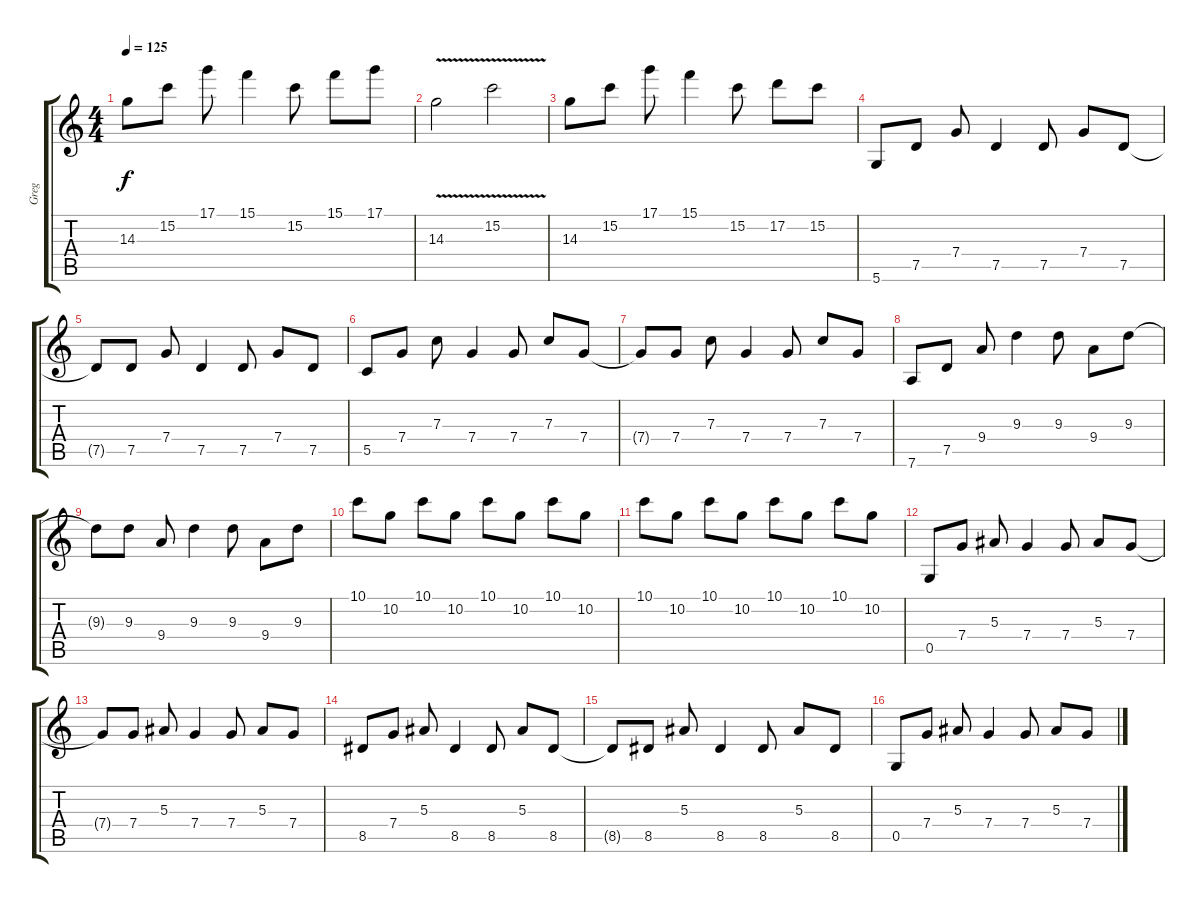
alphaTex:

\track ("Greg" "Greg") {instrument acousticguitarsteel}
\staff {score tabs}
\tuning (D4 A3 F3 C3 G2 D2) {hide}
\ts (4 4)
\tempo 125
\clef g2
\ks c
14.3.8{dy f} 15.2.8 17.1.8 15.1.4 15.2.8 15.1.8 17.1.8 |
14.3{v}.2 15.2{v}.2 |
14.3.8 15.2.8 17.1.8 15.1.4 15.2.8 17.2.8 15.2.8 |
5.6.8{instrument acousticguitarsteel} 7.5.8 7.4.8 7.5.4 7.5.8 7.4.8 7.5.8 |
7.5{t}.8 7.5.8 7.4.8 7.5.4 7.5.8 7.4.8 7.5.8 |
5.5.8 7.4.8 7.3.8 7.4.4 7.4.8 7.3.8 7.4.8 |
7.4{t}.8 7.4.8 7.3.8 7.4.4 7.4.8 7.3.8 7.4.8 |
7.6.8{instrument acousticguitarsteel} 7.5.8 9.4.8 9.3.4 9.3.8 9.4.8 9.3.8 |
9.3{t}.8 9.3.8 9.4.8 9.3.4 9.3.8 9.4.8 9.3.8 |
10.1.8 10.2.8 10.1.8 10.2.8 10.1.8 10.2.8 10.1.8 10.2.8 |
10.1.8 10.2.8 10.1.8 10.2.8 10.1.8 10.2.8 10.1.8 10.2.8 |
0.5.8 7.4.8 5.3.8 7.4.4 7.4.8 5.3.8 7.4.8 |
7.4{t}.8 7.4.8 5.3.8 7.4.4 7.4.8 5.3.8 7.4.8 |
8.5.8 7.4.8 5.3.8 8.5.4 8.5.8 5.3.8 8.5.8 |
8.5{t}.8 8.5.8 5.3.8 8.5.4 8.5.8 5.3.8 8.5.8 |
0.5.8 7.4.8 5.3.8 7.4.4 7.4.8 5.3.8 7.4.8
